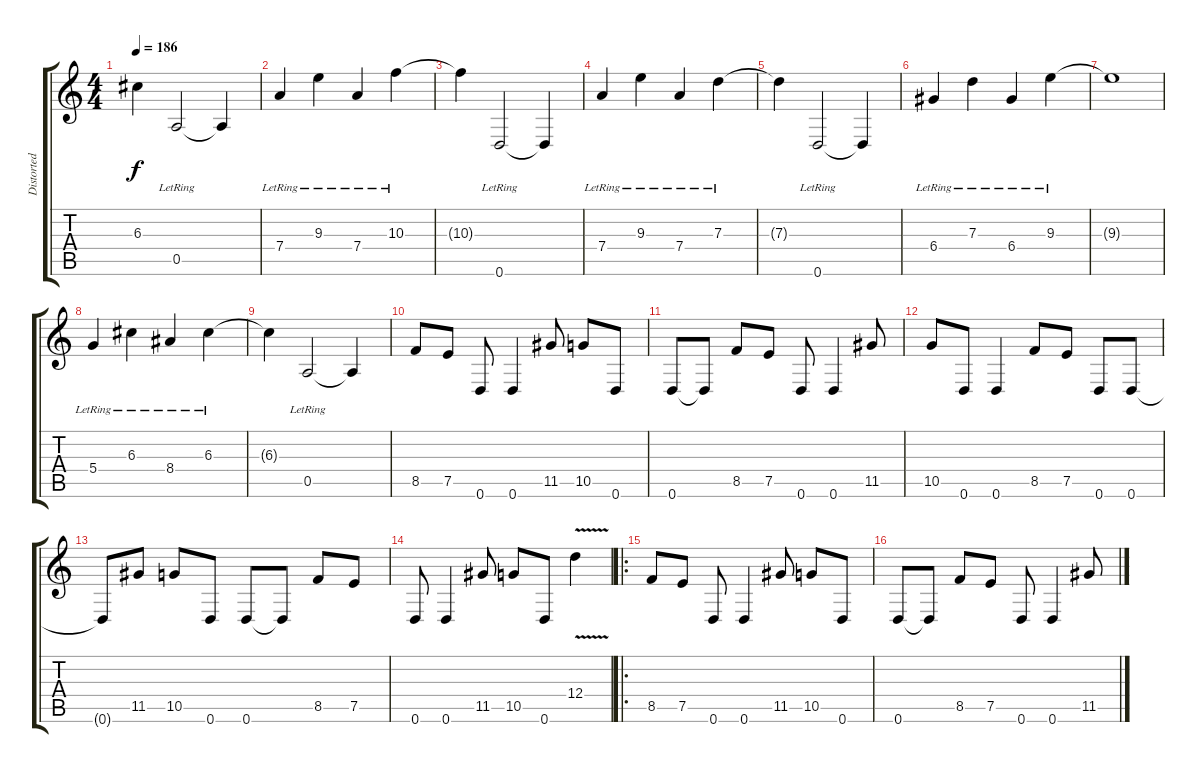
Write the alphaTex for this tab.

\track ("Distorted Guitar 2" "Distorted ") {instrument distortionguitar}
\staff {score tabs}
\tuning (E4 B3 G3 D3 A2 D2) {hide}
\ts (4 4)
\tempo 186
\clef g2
\ks c
6.3{t}.4{dy f} 0.5{lr}.2 0.5{t}.4 |
7.4{lr}.4 9.3{lr}.4 7.4{lr}.4 10.3{lr}.4 |
10.3{t}.4 0.6{lr}.2 0.6{t}.4 |
7.4{lr}.4 9.3{lr}.4 7.4{lr}.4 7.3{lr}.4 |
7.3{t}.4 0.6{lr}.2 0.6{t}.4 |
6.4{lr}.4 7.3{lr}.4 6.4{lr}.4 9.3{lr}.4 |
9.3{t}.1 |
5.4{lr}.4 6.3{lr}.4 8.4{lr}.4 6.3{lr}.4 |
6.3{t}.4 0.5{lr}.2 0.5{t}.4 |
8.5.8 7.5.8 0.6.8 0.6.4 11.5.8 10.5.8 0.6.8 |
0.6.8 0.6{t}.8 8.5.8 7.5.8 0.6.8 0.6.4 11.5.8 |
10.5.8 0.6.8 0.6.4 8.5.8 7.5.8 0.6.8 0.6.8 |
0.6{t}.8 11.5.8 10.5.8 0.6.8 0.6.8 0.6{t}.8 8.5.8 7.5.8 |
0.6.8 0.6.4 11.5.8 10.5.8 0.6.8 12.4{v}.4 |
\ro
8.5.8 7.5.8 0.6.8 0.6.4 11.5.8 10.5.8 0.6.8 |
0.6.8 0.6{t}.8 8.5.8 7.5.8 0.6.8 0.6.4 11.5.8
